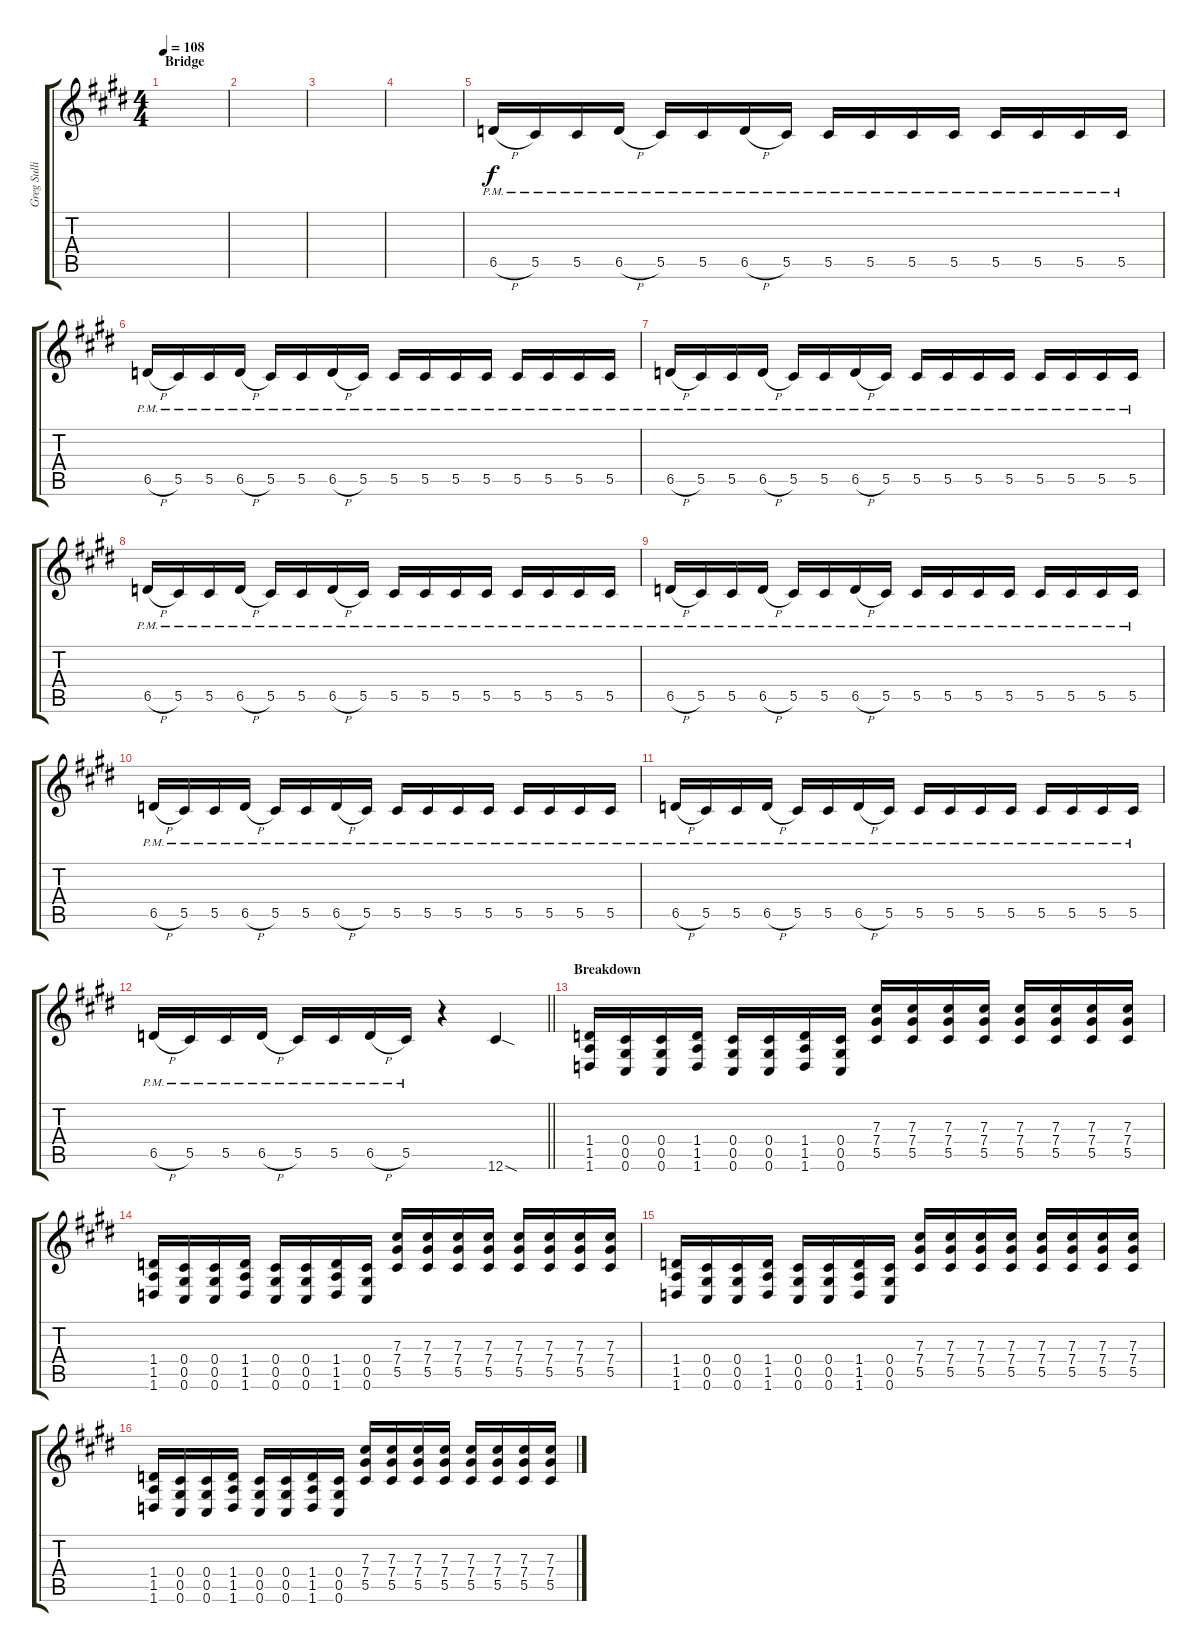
\track ("Greg Sullivan " "Greg Sulli") {instrument overdrivenguitar}
\staff {score tabs}
\tuning (Eb4 Bb3 Gb3 Db3 Ab2 Db2) {hide}
\ts (4 4)
\section ("" "Bridge")
\tempo 108
\clef g2
\ks c#minor
|
|
|
|
6.5{h pm}.16 5.5{pm}.16 5.5{pm}.16 6.5{h pm}.16 5.5{pm}.16 5.5{pm}.16 6.5{h pm}.16 5.5{pm}.16 5.5{pm}.16 5.5{pm}.16 5.5{pm}.16 5.5{pm}.16 5.5{pm}.16 5.5{pm}.16 5.5{pm}.16 5.5{pm}.16 |
6.5{h pm}.16 5.5{pm}.16 5.5{pm}.16 6.5{h pm}.16 5.5{pm}.16 5.5{pm}.16 6.5{h pm}.16 5.5{pm}.16 5.5{pm}.16 5.5{pm}.16 5.5{pm}.16 5.5{pm}.16 5.5{pm}.16 5.5{pm}.16 5.5{pm}.16 5.5{pm}.16 |
6.5{h pm}.16 5.5{pm}.16 5.5{pm}.16 6.5{h pm}.16 5.5{pm}.16 5.5{pm}.16 6.5{h pm}.16 5.5{pm}.16 5.5{pm}.16 5.5{pm}.16 5.5{pm}.16 5.5{pm}.16 5.5{pm}.16 5.5{pm}.16 5.5{pm}.16 5.5{pm}.16 |
6.5{h pm}.16 5.5{pm}.16 5.5{pm}.16 6.5{h pm}.16 5.5{pm}.16 5.5{pm}.16 6.5{h pm}.16 5.5{pm}.16 5.5{pm}.16 5.5{pm}.16 5.5{pm}.16 5.5{pm}.16 5.5{pm}.16 5.5{pm}.16 5.5{pm}.16 5.5{pm}.16 |
6.5{h pm}.16 5.5{pm}.16 5.5{pm}.16 6.5{h pm}.16 5.5{pm}.16 5.5{pm}.16 6.5{h pm}.16 5.5{pm}.16 5.5{pm}.16 5.5{pm}.16 5.5{pm}.16 5.5{pm}.16 5.5{pm}.16 5.5{pm}.16 5.5{pm}.16 5.5{pm}.16 |
6.5{h pm}.16 5.5{pm}.16 5.5{pm}.16 6.5{h pm}.16 5.5{pm}.16 5.5{pm}.16 6.5{h pm}.16 5.5{pm}.16 5.5{pm}.16 5.5{pm}.16 5.5{pm}.16 5.5{pm}.16 5.5{pm}.16 5.5{pm}.16 5.5{pm}.16 5.5{pm}.16 |
6.5{h pm}.16 5.5{pm}.16 5.5{pm}.16 6.5{h pm}.16 5.5{pm}.16 5.5{pm}.16 6.5{h pm}.16 5.5{pm}.16 5.5{pm}.16 5.5{pm}.16 5.5{pm}.16 5.5{pm}.16 5.5{pm}.16 5.5{pm}.16 5.5{pm}.16 5.5{pm}.16 |
\barLineRight lightlight
6.5{h pm}.16 5.5{pm}.16 5.5{pm}.16 6.5{h pm}.16 5.5{pm}.16 5.5{pm}.16 6.5{h pm}.16 5.5{pm}.16 r.4 12.6{sod}.4 |
\section ("" "Breakdown")
(1.4 1.5 1.6).16 (0.4 0.5 0.6).16 (0.4 0.5 0.6).16 (1.4 1.5 1.6).16 (0.4 0.5 0.6).16 (0.4 0.5 0.6).16 (1.4 1.5 1.6).16 (0.4 0.5 0.6).16 (7.3 7.4 5.5).16 (7.3 7.4 5.5).16 (7.3 7.4 5.5).16 (7.3 7.4 5.5).16 (7.3 7.4 5.5).16 (7.3 7.4 5.5).16 (7.3 7.4 5.5).16 (7.3 7.4 5.5).16 |
(1.4 1.5 1.6).16 (0.4 0.5 0.6).16 (0.4 0.5 0.6).16 (1.4 1.5 1.6).16 (0.4 0.5 0.6).16 (0.4 0.5 0.6).16 (1.4 1.5 1.6).16 (0.4 0.5 0.6).16 (7.3 7.4 5.5).16 (7.3 7.4 5.5).16 (7.3 7.4 5.5).16 (7.3 7.4 5.5).16 (7.3 7.4 5.5).16 (7.3 7.4 5.5).16 (7.3 7.4 5.5).16 (7.3 7.4 5.5).16 |
(1.4 1.5 1.6).16 (0.4 0.5 0.6).16 (0.4 0.5 0.6).16 (1.4 1.5 1.6).16 (0.4 0.5 0.6).16 (0.4 0.5 0.6).16 (1.4 1.5 1.6).16 (0.4 0.5 0.6).16 (7.3 7.4 5.5).16 (7.3 7.4 5.5).16 (7.3 7.4 5.5).16 (7.3 7.4 5.5).16 (7.3 7.4 5.5).16 (7.3 7.4 5.5).16 (7.3 7.4 5.5).16 (7.3 7.4 5.5).16 |
(1.4 1.5 1.6).16 (0.4 0.5 0.6).16 (0.4 0.5 0.6).16 (1.4 1.5 1.6).16 (0.4 0.5 0.6).16 (0.4 0.5 0.6).16 (1.4 1.5 1.6).16 (0.4 0.5 0.6).16 (7.3 7.4 5.5).16 (7.3 7.4 5.5).16 (7.3 7.4 5.5).16 (7.3 7.4 5.5).16 (7.3 7.4 5.5).16 (7.3 7.4 5.5).16 (7.3 7.4 5.5).16 (7.3 7.4 5.5).16
